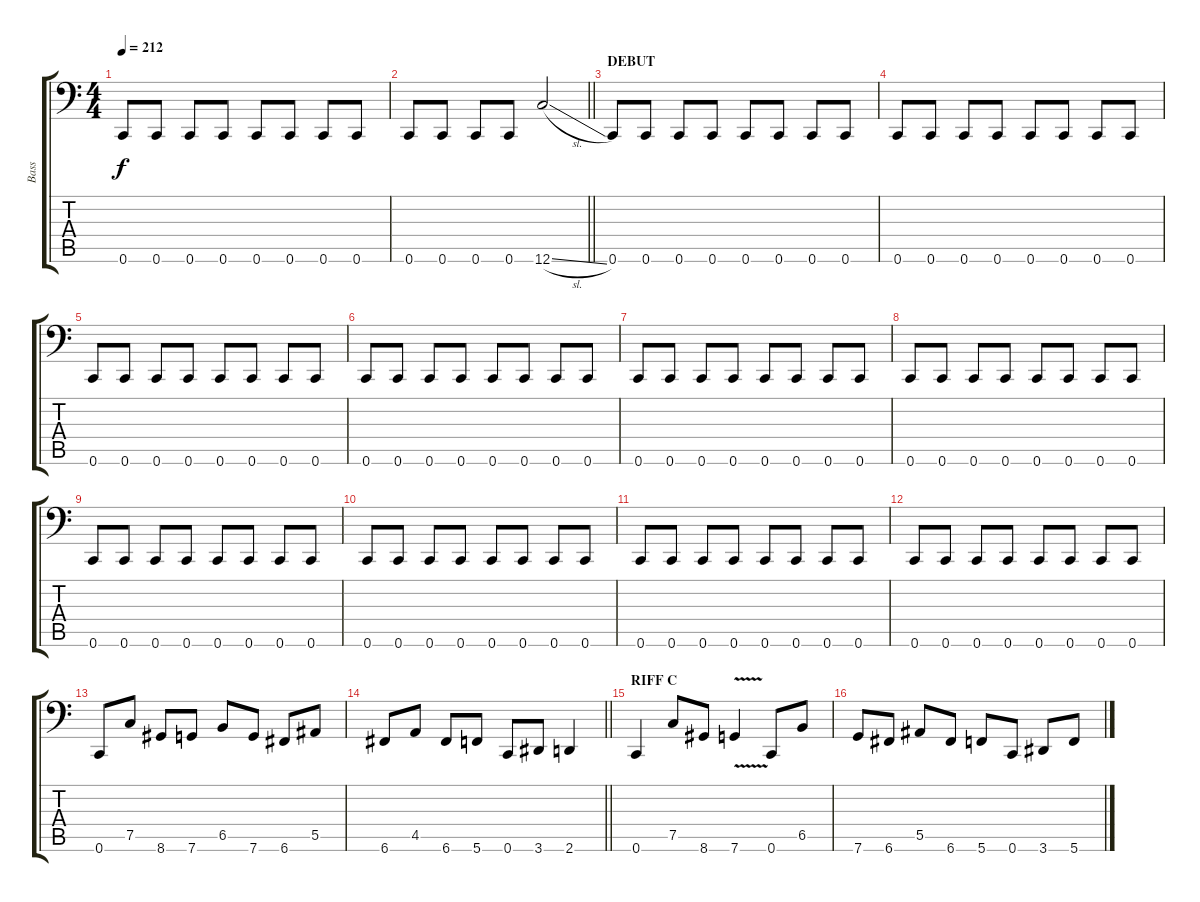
\track ("Bass" "Bass") {instrument electricbassfinger}
\staff {score tabs}
\tuning (C3 G2 Eb2 Bb1 F1 C1) {hide}
\ts (4 4)
\tempo 212
\clef f4
\ks c
0.6.8{dy f} 0.6.8 0.6.8 0.6.8 0.6.8 0.6.8 0.6.8 0.6.8 |
\barLineRight lightlight
0.6.8 0.6.8 0.6.8 0.6.8 12.6{sl}.2 |
\section ("" "DEBUT")
0.6.8 0.6.8 0.6.8 0.6.8 0.6.8 0.6.8 0.6.8 0.6.8 |
0.6.8 0.6.8 0.6.8 0.6.8 0.6.8 0.6.8 0.6.8 0.6.8 |
0.6.8 0.6.8 0.6.8 0.6.8 0.6.8 0.6.8 0.6.8 0.6.8 |
0.6.8 0.6.8 0.6.8 0.6.8 0.6.8 0.6.8 0.6.8 0.6.8 |
0.6.8 0.6.8 0.6.8 0.6.8 0.6.8 0.6.8 0.6.8 0.6.8 |
0.6.8 0.6.8 0.6.8 0.6.8 0.6.8 0.6.8 0.6.8 0.6.8 |
0.6.8 0.6.8 0.6.8 0.6.8 0.6.8 0.6.8 0.6.8 0.6.8 |
0.6.8 0.6.8 0.6.8 0.6.8 0.6.8 0.6.8 0.6.8 0.6.8 |
0.6.8 0.6.8 0.6.8 0.6.8 0.6.8 0.6.8 0.6.8 0.6.8 |
0.6.8 0.6.8 0.6.8 0.6.8 0.6.8 0.6.8 0.6.8 0.6.8 |
0.6.8 7.5.8 8.6.8 7.6.8 6.5.8 7.6.8 6.6.8 5.5.8 |
\barLineRight lightlight
6.6.8 4.5.8 6.6.8 5.6.8 0.6.8 3.6.8 2.6.4 |
\section ("" "RIFF C")
0.6.4 7.5.8 8.6.8 7.6{v}.4 0.6.8 6.5.8 |
7.6.8 6.6.8 5.5.8 6.6.8 5.6.8 0.6.8 3.6.8 5.6.8
